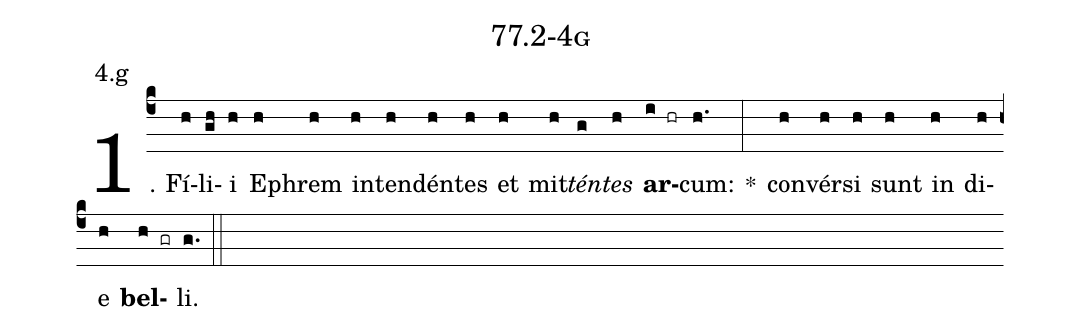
name: 77.2-4g;
annotation: 4.g;
%%
(c4)1. Fí(h)li(gh)i(h) E(h)phrem(h) in(h)ten(h)dén(h)tes(h) et(h) mit(h)<i>tén</i>(g)<i>tes</i>(h) <b>ar</b>(i hr)cum:(h.) *(:) con(h)vér(h)si(h) sunt(h) in(h) di(h)e(h) <b>bel</b>(h gr)li.(g.) (::)


%E(h) u(h) o(h) u(h) a(h) e.(g.) (::)
